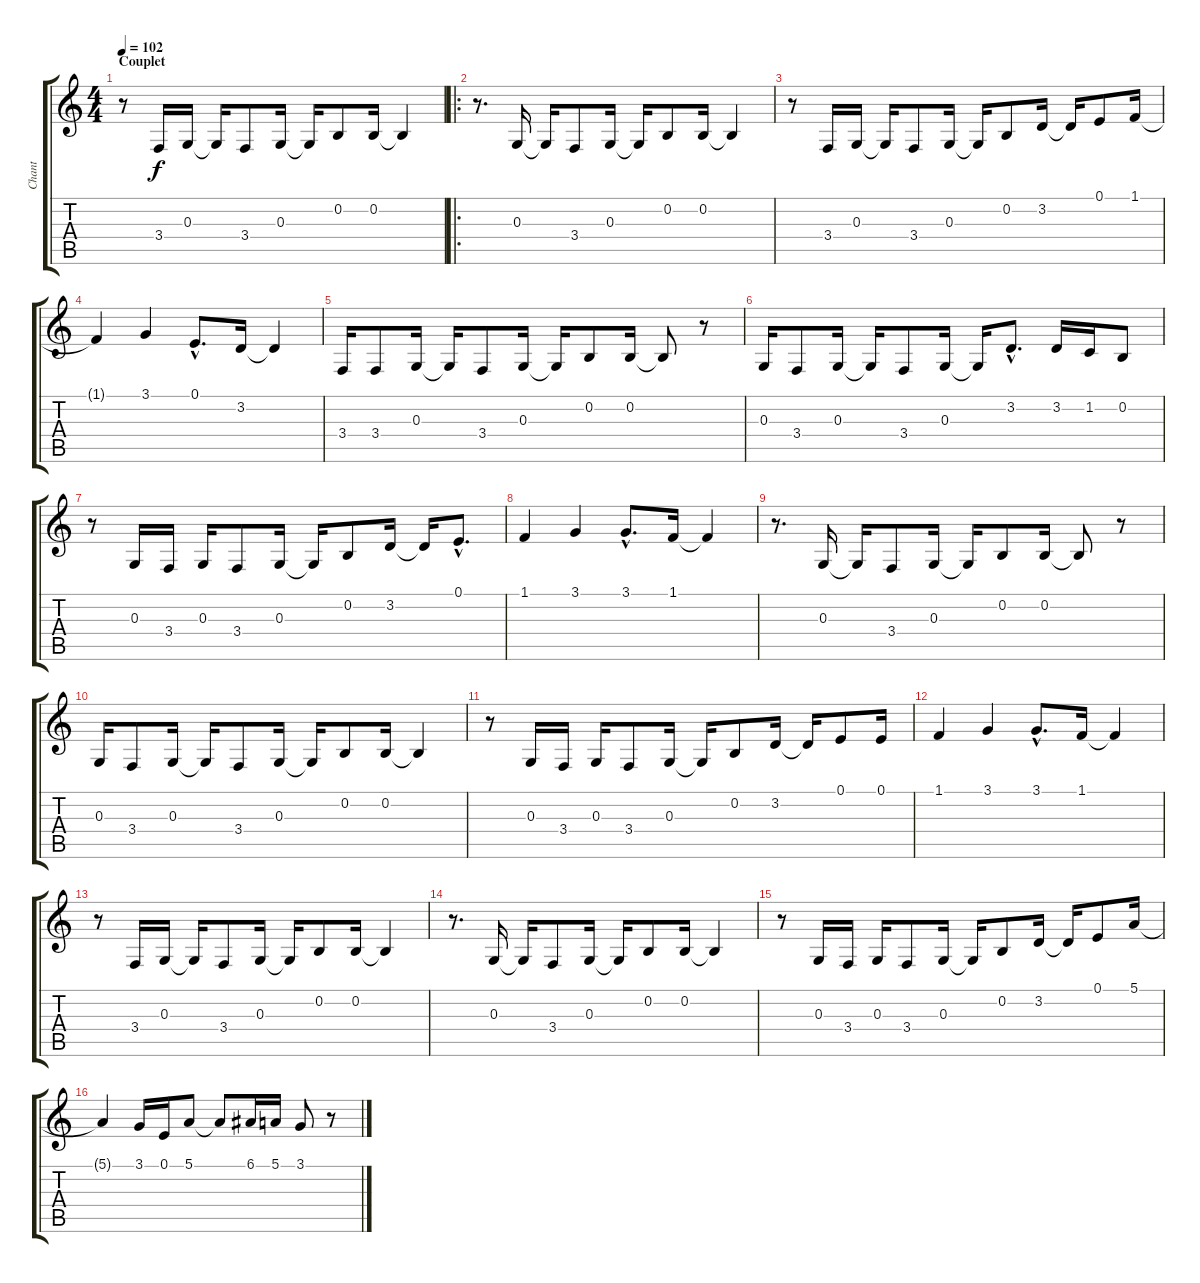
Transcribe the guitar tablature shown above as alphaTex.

\track ("Chant" "Chant") {instrument lead6voice}
\staff {score tabs}
\tuning (E4 B3 G3 D3 A2 E2) {hide}
\ts (4 4)
\section ("" "Couplet")
\tempo 102
\clef g2
\ks c
r.8{dy f} 3.4.16 0.3.16 0.3{t}.16 3.4.8 0.3.16 0.3{t}.16 0.2.8 0.2.16 0.2{t}.4 |
\ro
r.8{d} 0.3.16 0.3{t}.16 3.4.8 0.3.16 0.3{t}.16 0.2.8 0.2.16 0.2{t}.4 |
r.8 3.4.16 0.3.16 0.3{t}.16 3.4.8 0.3.16 0.3{t}.16 0.2.8 3.2.16 3.2{t}.16 0.1.8 1.1.16 |
1.1{t}.4 3.1.4 0.1{hac}.8{d} 3.2.16 3.2{t}.4 |
3.4.16 3.4.8 0.3.16 0.3{t}.16 3.4.8 0.3.16 0.3{t}.16 0.2.8 0.2.16 0.2{t}.8 r.8 |
0.3.16 3.4.8 0.3.16 0.3{t}.16 3.4.8 0.3.16 0.3{t}.16 3.2{hac}.8{d} 3.2.16 1.2.16 0.2.8 |
r.8 0.3.16 3.4.16 0.3.16 3.4.8 0.3.16 0.3{t}.16 0.2.8 3.2.16 3.2{t}.16 0.1{hac}.8{d} |
1.1.4 3.1.4 3.1{hac}.8{d} 1.1.16 1.1{t}.4 |
r.8{d} 0.3.16 0.3{t}.16 3.4.8 0.3.16 0.3{t}.16 0.2.8 0.2.16 0.2{t}.8 r.8 |
0.3.16 3.4.8 0.3.16 0.3{t}.16 3.4.8 0.3.16 0.3{t}.16 0.2.8 0.2.16 0.2{t}.4 |
r.8 0.3.16 3.4.16 0.3.16 3.4.8 0.3.16 0.3{t}.16 0.2.8 3.2.16 3.2{t}.16 0.1.8 0.1.16 |
1.1.4 3.1.4 3.1{hac}.8{d} 1.1.16 1.1{t}.4 |
r.8 3.4.16 0.3.16 0.3{t}.16 3.4.8 0.3.16 0.3{t}.16 0.2.8 0.2.16 0.2{t}.4 |
r.8{d} 0.3.16 0.3{t}.16 3.4.8 0.3.16 0.3{t}.16 0.2.8 0.2.16 0.2{t}.4 |
r.8 0.3.16 3.4.16 0.3.16 3.4.8 0.3.16 0.3{t}.16 0.2.8 3.2.16 3.2{t}.16 0.1.8 5.1.16 |
5.1{t}.4 3.1.16 0.1.16 5.1.8 5.1{t}.8 6.1.16 5.1.16 3.1.8 r.8
